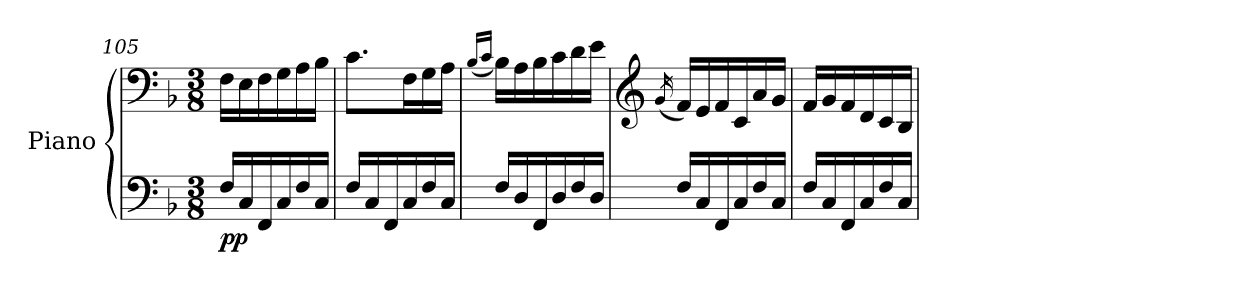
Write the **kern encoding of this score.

**kern	**kern	**dynam
*part1	*part1	*part1
*staff2	*staff1	*staff1/2
*I"Piano	*	*
*I'Pno.	*	*
*clefF4	*clefF4	*
*k[b-]	*k[b-]	*
*M3/8	*M3/8	*
=105	=105	=105
!	!	!LO:DY:b=2
16F/LL	16F\LL	pp
16C/	16E\	.
16FF/	16F\	.
16C/	16G\	.
16F/	16A\	.
16C/JJ	16B-\JJ	.
=106	=106	=106
16F/LL	8.c\L	.
16C/	.	.
16FF/	.	.
16C/	16F\L	.
16F/	16G\	.
16C/JJ	16A\JJ	.
!!LO:LB:g=z
=107	=107	=107
.	(<16qB-/LL	.
.	16qc/JJ	.
16F/LL	16B-\LL)	.
16D/	16A\	.
16FF/	16B-\	.
16D/	16c\	.
16F/	16d\	.
16D/JJ	16e\JJ	.
=108	=108	=108
*	*clefG2	*
.	(<16qg/	.
16F/LL	16f/LL)	.
16C/	16e/	.
16FF/	16f/	.
16C/	16c/	.
16F/	16a/	.
16C/JJ	16g/JJ	.
=109	=109	=109
16F/LL	16f/LL	.
16C/	16g/	.
16FF/	16f/	.
16C/	16d/	.
16F/	16c/	.
16C/JJ	16B-/JJ	.
=	=	=
*-	*-	*-
